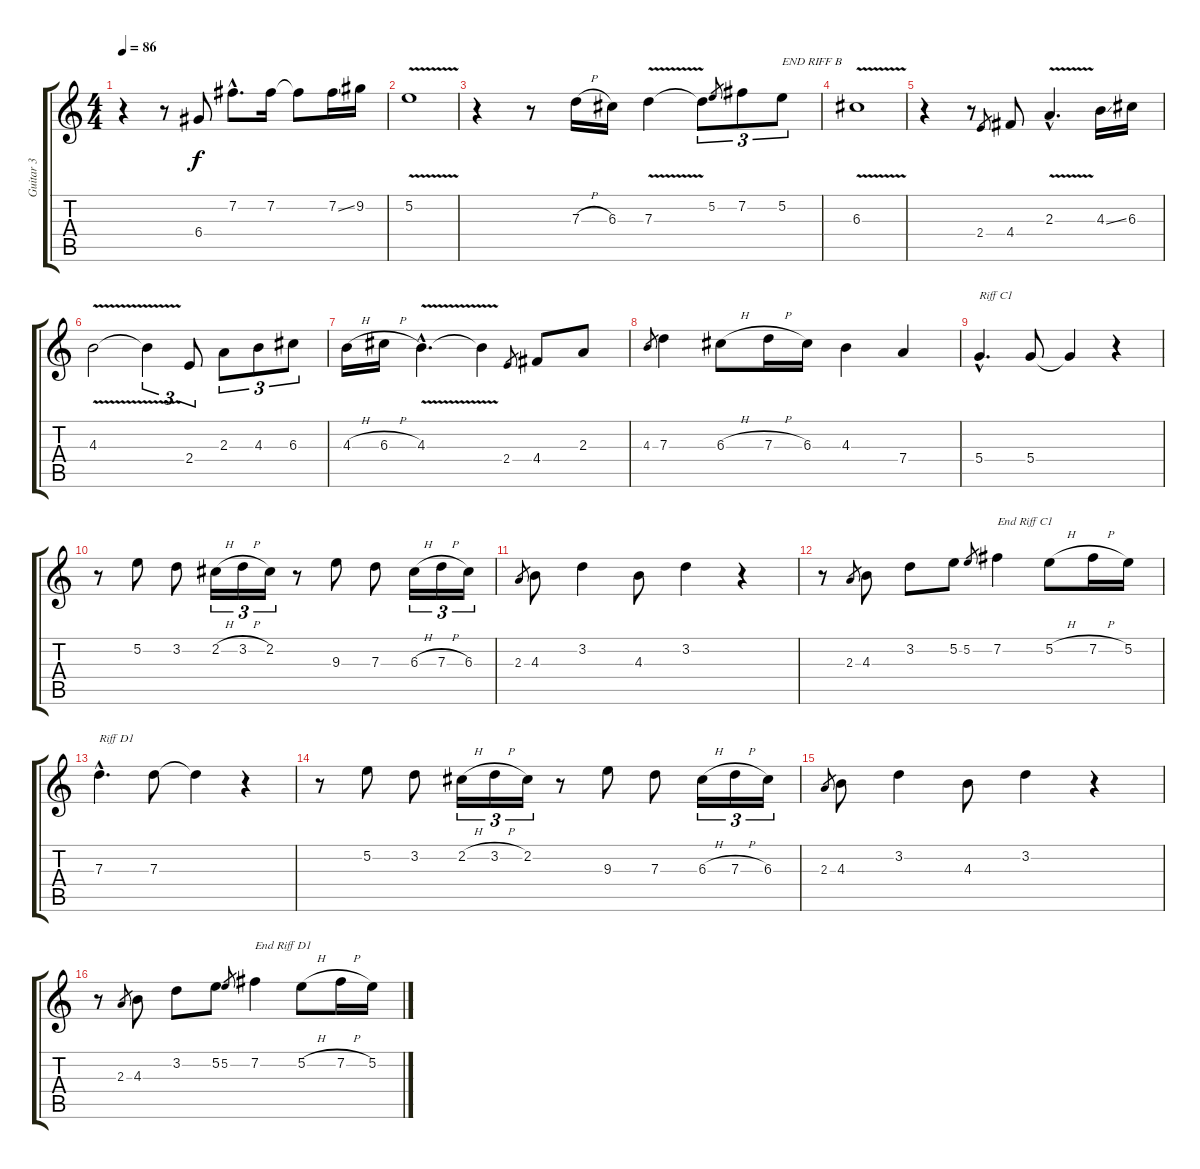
\track ("Guitar 3" "Guitar 3") {instrument acousticguitarnylon}
\staff {score tabs}
\tuning (E4 B3 G3 D3 A2 E2) {hide}
\ts (4 4)
\tempo 86
\clef g2
\ks c
r.4{dy f} r.8 6.4.8 7.2{hac}.8{d} 7.2.16 7.2{t}.8 7.2{ss}.16 9.2.16 |
5.2{v}.1 |
r.4 r.8 7.3{h}.16 6.3.16 7.3{v}.4 7.3{t}.8{tu (3 2)} 5.2.8{gr} 7.2.8{tu (3 2)} 5.2.8{tu (3 2) txt "END RIFF B"} |
6.3{v}.1 |
r.4 r.8 2.4.8{gr} 4.4.8 2.3{v hac}.4{d} 4.3{ss}.16 6.3.16 |
4.3{v}.2 4.3{t}.4{tu (3 2)} 2.4.8{tu (3 2)} 2.3.8{tu (3 2)} 4.3.8{tu (3 2)} 6.3.8{tu (3 2)} |
4.3{h}.16 6.3{h}.16 4.3{v hac}.4{d} 4.3{t}.4 2.4.8{gr} 4.4.8 2.3.8 |
4.3.8{gr} 7.3.4 6.3{h}.8 7.3{h}.16 6.3.16 4.3.4 7.4.4 |
5.4{hac}.4{d txt "Riff C1"} 5.4.8 5.4{t}.4 r.4 |
r.8 5.2.8 3.2.8 2.2{h}.16{tu (3 2)} 3.2{h}.16{tu (3 2)} 2.2.16{tu (3 2)} r.8 9.3.8 7.3.8 6.3{h}.16{tu (3 2)} 7.3{h}.16{tu (3 2)} 6.3.16{tu (3 2)} |
2.3.8{gr} 4.3.8 3.2.4 4.3.8 3.2.4 r.4 |
r.8 2.3.8{gr} 4.3.8 3.2.8 5.2.8 5.2.8{gr} 7.2.4{txt "End Riff C1"} 5.2{h}.8 7.2{h}.16 5.2.16 |
7.3{hac}.4{d txt "Riff D1"} 7.3.8 7.3{t}.4 r.4 |
r.8 5.2.8 3.2.8 2.2{h}.16{tu (3 2)} 3.2{h}.16{tu (3 2)} 2.2.16{tu (3 2)} r.8 9.3.8 7.3.8 6.3{h}.16{tu (3 2)} 7.3{h}.16{tu (3 2)} 6.3.16{tu (3 2)} |
2.3.8{gr} 4.3.8 3.2.4 4.3.8 3.2.4 r.4 |
r.8 2.3.8{gr} 4.3.8 3.2.8 5.2.8 5.2.8{gr} 7.2.4{txt "End Riff D1"} 5.2{h}.8 7.2{h}.16 5.2.16
